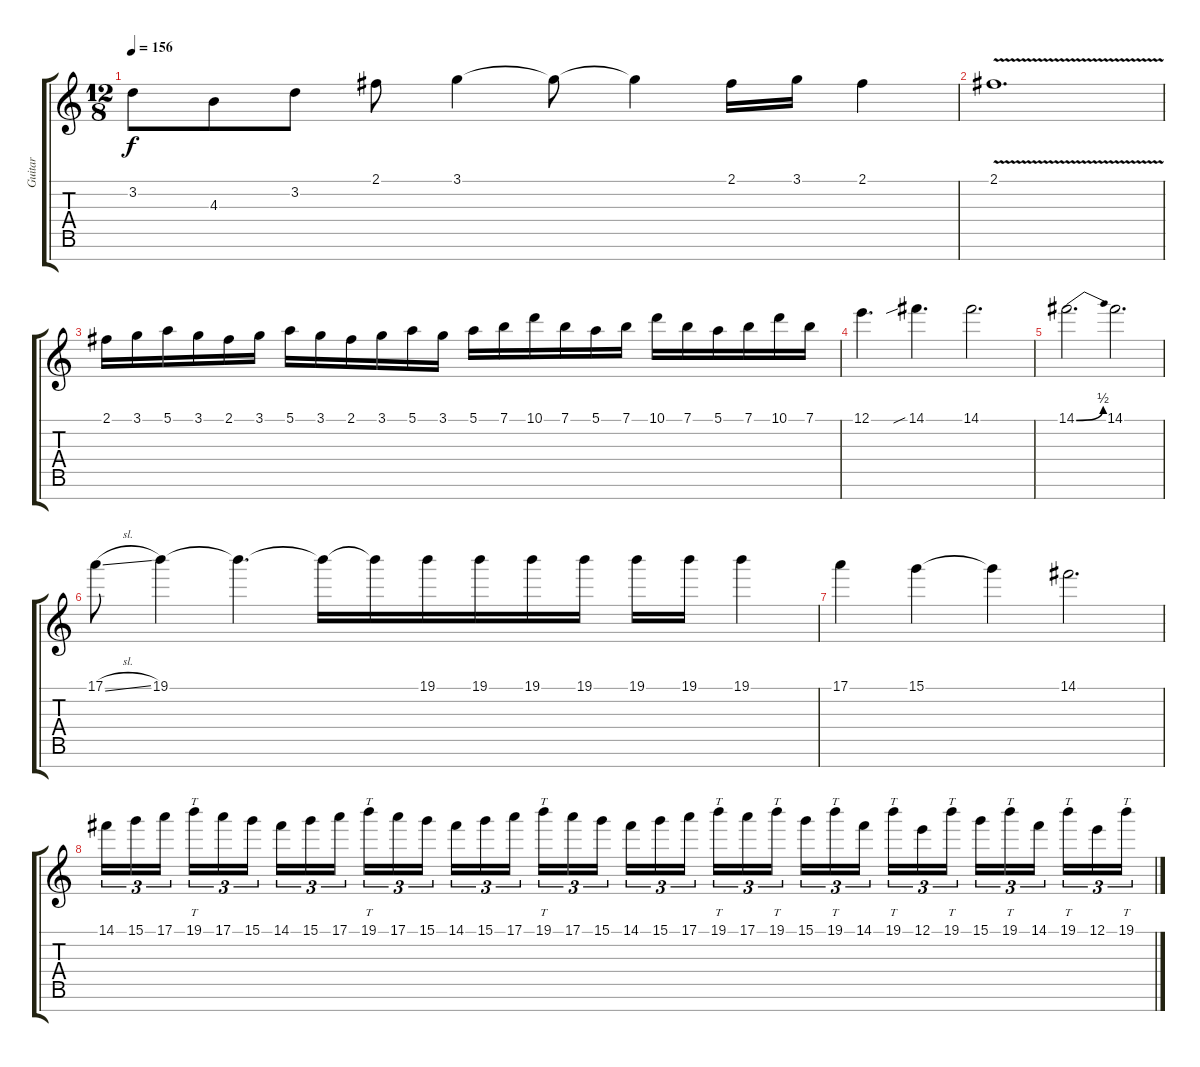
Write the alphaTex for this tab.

\track ("Guitar" "Guitar") {instrument distortionguitar}
\staff {score tabs}
\tuning (E4 B3 G3 D3 A2 E2 B1) {hide}
\ts (12 8)
\tempo 156
\clef g2
\ks c
3.2.8{dy f} 4.3.8 3.2.8 2.1.8 3.1.4 3.1{t}.8 3.1{t}.4 2.1.16 3.1.16 2.1.4 |
2.1{v}.1{d} |
2.1.16 3.1.16 5.1.16 3.1.16 2.1.16 3.1.16 5.1.16 3.1.16 2.1.16 3.1.16 5.1.16 3.1.16 5.1.16 7.1.16 10.1.16 7.1.16 5.1.16 7.1.16 10.1.16 7.1.16 5.1.16 7.1.16 10.1.16 7.1.16 |
12.1.4{d} 14.1{sib}.4{d} 14.1.2{d} |
14.1{be (bend 0 0 60 2)}.2{d} 14.1.2{d} |
17.1{sl}.8 19.1.4 19.1{t}.4{d} 19.1{t}.16 19.1{t}.16 19.1.16 19.1.16 19.1.16 19.1.16 19.1.16 19.1.16 19.1.4 |
17.1.4 15.1.4 15.1{t}.4 14.1.2{d} |
14.1.16{tu (3 2)} 15.1.16{tu (3 2)} 17.1.16{tu (3 2) beam splitsecondary} 19.1.16{tt tu (3 2)} 17.1.16{tu (3 2)} 15.1.16{tu (3 2) beam splitsecondary} 14.1.16{tu (3 2)} 15.1.16{tu (3 2)} 17.1.16{tu (3 2)} 19.1.16{tt tu (3 2)} 17.1.16{tu (3 2)} 15.1.16{tu (3 2) beam splitsecondary} 14.1.16{tu (3 2)} 15.1.16{tu (3 2)} 17.1.16{tu (3 2) beam splitsecondary} 19.1.16{tt tu (3 2)} 17.1.16{tu (3 2)} 15.1.16{tu (3 2)} 14.1.16{tu (3 2)} 15.1.16{tu (3 2)} 17.1.16{tu (3 2) beam splitsecondary} 19.1.16{tt tu (3 2)} 17.1.16{tu (3 2)} 19.1.16{tt tu (3 2) beam splitsecondary} 15.1.16{tu (3 2)} 19.1.16{tt tu (3 2)} 14.1.16{tu (3 2)} 19.1.16{tt tu (3 2)} 12.1.16{tu (3 2)} 19.1.16{tt tu (3 2) beam splitsecondary} 15.1.16{tu (3 2)} 19.1.16{tt tu (3 2)} 14.1.16{tu (3 2) beam splitsecondary} 19.1.16{tt tu (3 2)} 12.1.16{tu (3 2)} 19.1.16{tt tu (3 2)}
